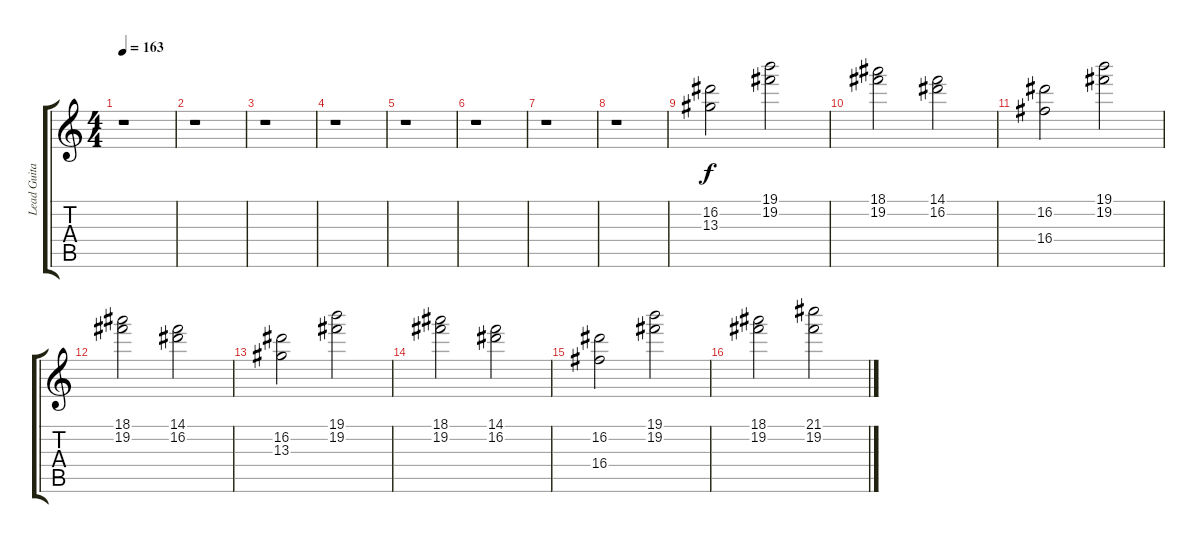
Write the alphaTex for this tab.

\track ("Lead Guitar 2" "Lead Guita") {instrument acousticguitarnylon}
\staff {score tabs}
\tuning (E4 B3 G3 D3 A2 E2) {hide}
\ts (4 4)
\tempo 163
\clef g2
\ks c
r.1{dy f} |
r.1 |
r.1 |
r.1 |
r.1 |
r.1 |
r.1 |
r.1 |
(16.2 13.3).2 (19.1 19.2).2 |
(18.1 19.2).2 (14.1 16.2).2 |
(16.2 16.4).2 (19.1 19.2).2 |
(18.1 19.2).2 (14.1 16.2).2 |
(16.2 13.3).2 (19.1 19.2).2 |
(18.1 19.2).2 (14.1 16.2).2 |
(16.2 16.4).2 (19.1 19.2).2 |
(18.1 19.2).2 (21.1 19.2).2
